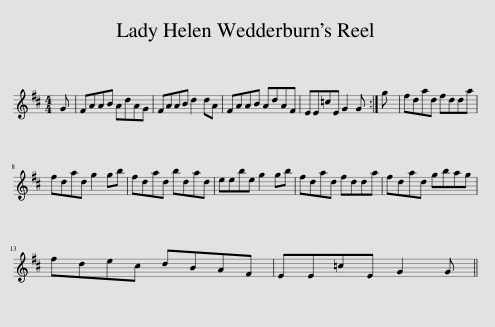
X:1
L:1/8
M:4/4
I:linebreak $
K:D
V:1 treble
V:1
 G | FAAB AdAG | FAAB d2 dA | FAAB AdAF | EE=cE G2 G :| %5
 g | fdad fdda |$ fdad g2 gb | fdad bdad | eebe g2 gb | %10
 fdad fdda | fdad gbag |$ fdec dBAF | EE=cE G2 G || %14
